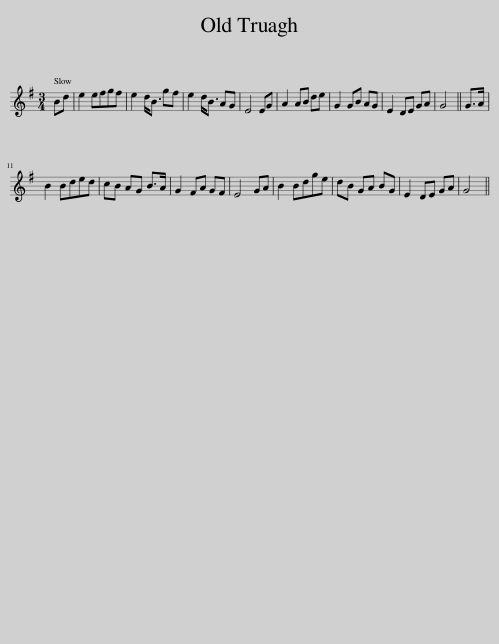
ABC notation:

X:1
L:1/8
M:3/4
I:linebreak $
K:Emin
V:1 treble
V:1
 Bd | e2 efgf | e2 d<B gf | e2 d<B AG | E4 EG | %5
 A2 AB de | G2 GB AG | E2 DE GA | G4 || G>A |$ %10
 B2 Bded | cB AG B>A | G2 FA GF | E4 GA | B2 Bdge | %15
 dB GA BG | E2 DE GA | G4 || %18
